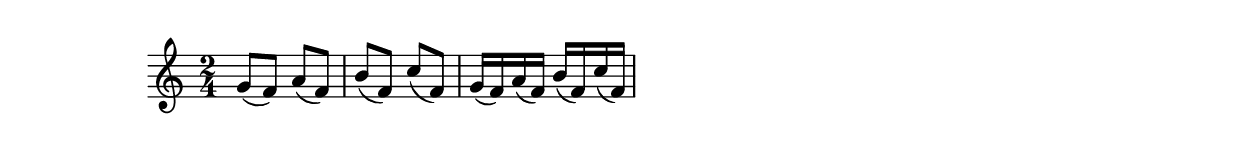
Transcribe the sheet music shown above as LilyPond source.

\header {

    texidoc = "The attachment point for strongly sloped slurs is
shifted horizontally slightly. Without this correction, slurs will
point into one note head, and point over another note head."
 
}
\layout {
    ragged-right = ##t
}
\version "2.16.0"

\relative c'' {
    \time 2/4
    g8( f)
    a( f)
    b( f)
    c'( f,)

    g16( f)
    a( f)
    b( f)
    c'16( f,)
    

}
